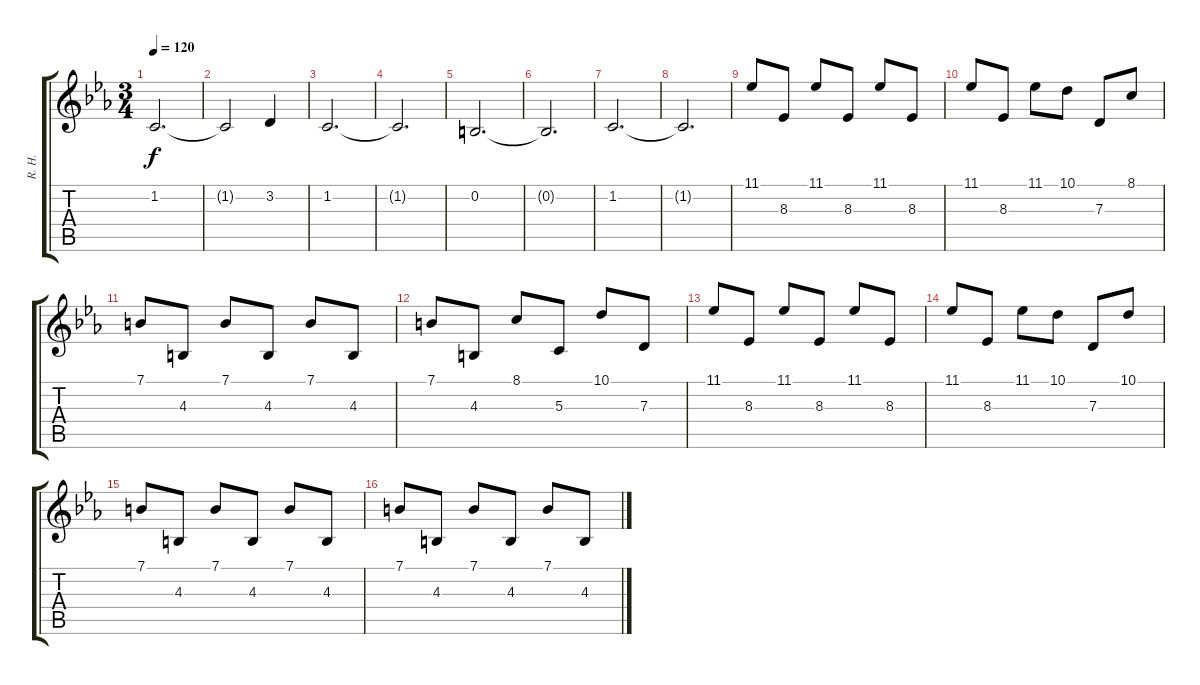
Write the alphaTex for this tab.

\track ("R. H." "R. H.") {instrument brightacousticpiano}
\staff {score tabs}
\tuning (E4 B3 G3 D3 A2 E2) {hide}
\ts (3 4)
\tempo 120
\clef g2
\ks eb
1.2.2{d dy f} |
1.2{t}.2 3.2.4 |
1.2.2{d} |
1.2{t}.2{d} |
0.2.2{d} |
0.2{t}.2{d} |
1.2.2{d} |
1.2{t}.2{d} |
11.1.8 8.3.8 11.1.8 8.3.8 11.1.8 8.3.8 |
11.1.8 8.3.8 11.1.8 10.1.8 7.3.8 8.1.8 |
7.1.8 4.3.8 7.1.8 4.3.8 7.1.8 4.3.8 |
7.1.8 4.3.8 8.1.8 5.3.8 10.1.8 7.3.8 |
11.1.8 8.3.8 11.1.8 8.3.8 11.1.8 8.3.8 |
11.1.8 8.3.8 11.1.8 10.1.8 7.3.8 10.1.8 |
7.1.8 4.3.8 7.1.8 4.3.8 7.1.8 4.3.8 |
7.1.8 4.3.8 7.1.8 4.3.8 7.1.8 4.3.8
